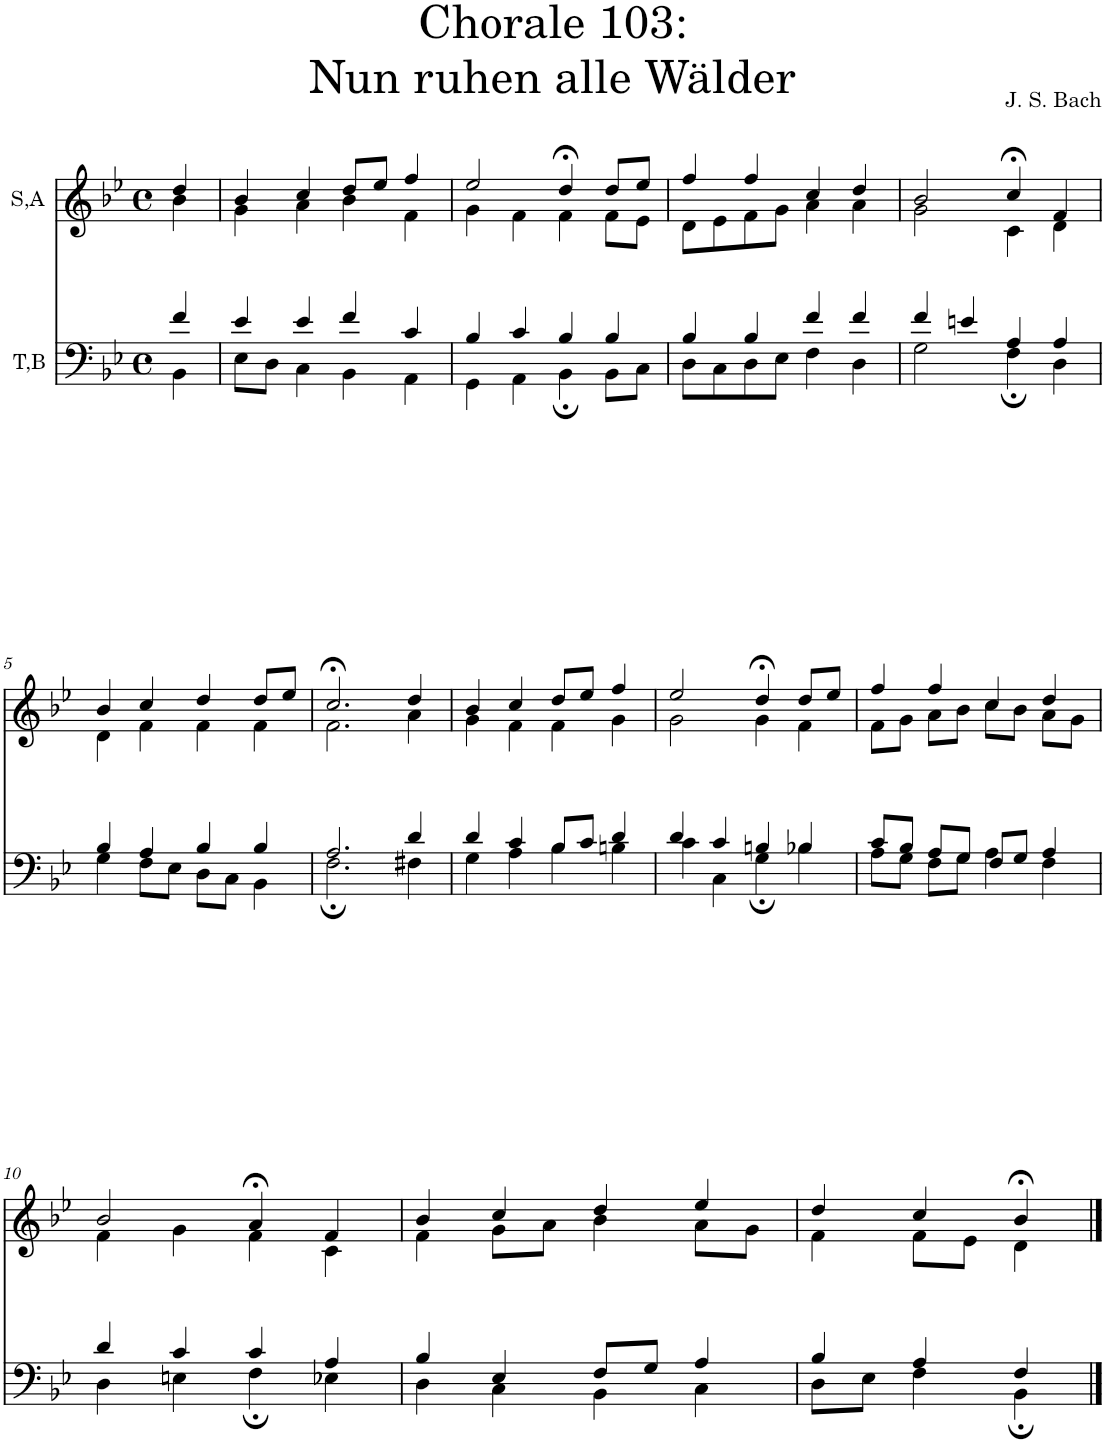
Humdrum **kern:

**kern	**kern
*part2	*part1
*staff2	*staff1
*I"T,B	*I"S,A
*clefF4	*clefG2
*k[b-e-]	*k[b-e-]
*M4/4	*M4/4
*met(c)	*met(c)
=	=
*^	*^
4f/	4BB-\	4dd/	4b-\
=1	=1	=1	=1
4e-/	8E-\L	4b-/	4g\
.	8D\J	.	.
4e-/	4C\	4cc/	4a\
4f/	4BB-\	8dd/L	4b-\
.	.	8ee-/J	.
4c/	4AA\	4ff/	4f\
=2	=2	=2	=2
4B-/	4GG\	2ee-/	4g\
4c/	4AA\	.	4f\
4B-/	4BB-;\	4dd;</	4f\
4B-/	8BB-\L	8dd/L	8f\L
.	8C\J	8ee-/J	8e-\J
=3	=3	=3	=3
4B-/	8D\L	4ff/	8d\L
.	8C\	.	8e-\
4B-/	8D\	4ff/	8f\
.	8E-\J	.	8g\J
4f/	4F\	4cc/	4a\
4f/	4D\	4dd/	4a\
=4	=4	=4	=4
4f/	2G\	2b-/	2g\
4en/	.	.	.
4A/	4F;\	4cc;</	4c\
4A/	4D\	4f/	4d\
!!LO:LB:g=z	!!
=5	=5	=5	=5
4B-/	4G\	4b-/	4d\
4A/	8F\L	4cc/	4f\
.	8E-\J	.	.
4B-/	8D\L	4dd/	4f\
.	8C\J	.	.
4B-/	4BB-\	8dd/L	4f\
.	.	8ee-/J	.
=6	=6	=6	=6
2.A/	2.F;\	2.cc;</	2.f\
4d/	4F#X\	4dd/	4a\
=7	=7	=7	=7
4d/	4G\	4b-/	4g\
4c/	4A\	4cc/	4f\
8B-/L	4B-\	8dd/L	4f\
8c/J	.	8ee-/J	.
4d/	4Bn\	4ff/	4g\
=8	=8	=8	=8
4d/	4c\	2ee-/	2g\
4c/	4C\	.	.
4Bn/	4G;\	4dd;</	4g\
4B-X/	4B-\	8dd/L	4f\
.	.	8ee-/J	.
=9	=9	=9	=9
8c/L	8A\L	4ff/	8f\L
8B-/J	8G\J	.	8g\J
8A/L	8F\L	4ff/	8a\L
8G/J	8G\J	.	8b-\J
8F/L	4A\	4cc/	8cc\L
8G/J	.	.	8b-\J
4A/	4F\	4dd/	8a\L
.	.	.	8g\J
!!LO:LB:g=z	!!
=10	=10	=10	=10
4d/	4D\	2b-/	4f\
4c/	4En\	.	4g\
4c/	4F;\	4a;</	4f\
4A/	4E-X\	4f/	4c\
=11	=11	=11	=11
4B-/	4D\	4b-/	4f\
4E-/	4C\	4cc/	8g\L
.	.	.	8a\J
8F/L	4BB-\	4dd/	4b-\
8G/J	.	.	.
4A/	4C\	4ee-/	8a\L
.	.	.	8g\J
=12	=12	=12	=12
4B-/	8D\L	4dd/	4f\
.	8E-\J	.	.
4A/	4F\	4cc/	8f\L
.	.	.	8e-\J
4F/	4BB-;\	4b-;</	4d\
*v	*v	*	*
*	*v	*v
==	==
*-	*-
